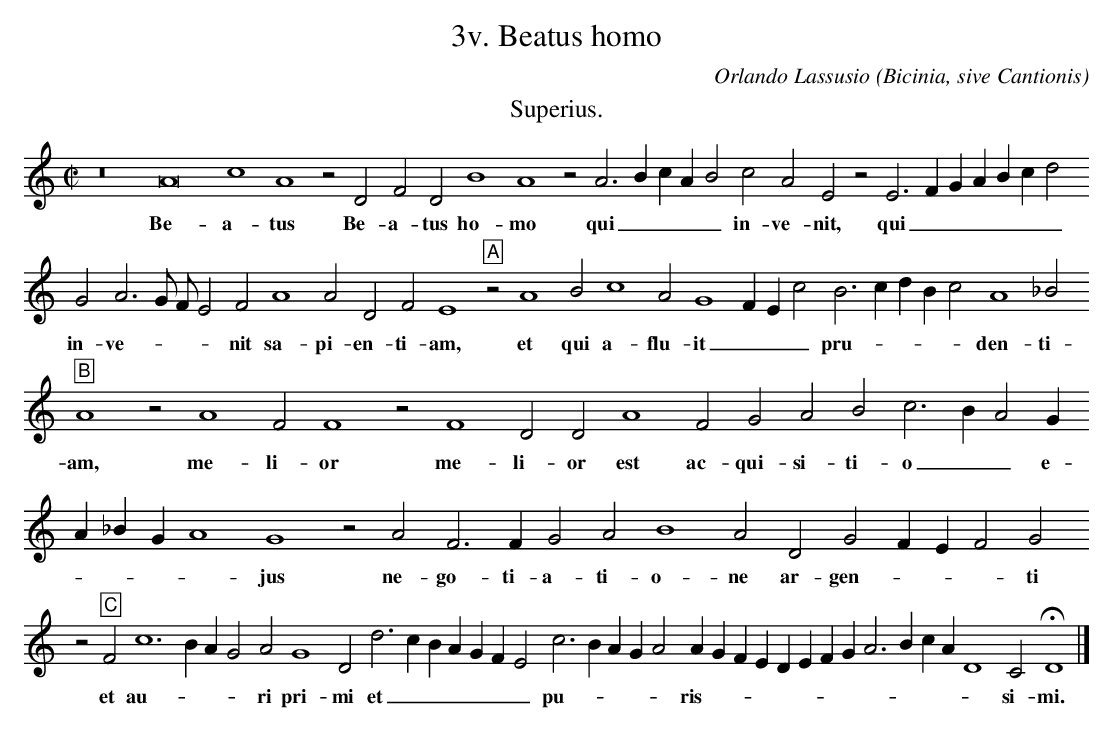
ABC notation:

X:1
T:3v. Beatus homo
O: Bicinia, sive Cantionis
C:Orlando Lassusio
K:D dorian
T: Superius.
M:C|
L:1/4
z8 A8 c4 A4 z2  D2       F2 D2 B4 A4 z2 A3 B c A B2 c2 A2 E2 z2 E3 F G A B c d2
w:Be-  a- tus Be- a- tus ho- mo qui _ _ _ _ in- ve- nit, qui _ _ _ _ _ _
G2 A3 G/ F/ E2 F2 A4 A2 D2 F2 E4 "A" z2 A4 B2 c4 A2 G4 F E c2 B3 c d B c2 A4 _B2
w:in- ve- - - - nit sa- pi- en- ti- am, et qui a- flu- it _ _ _ pru- - - - - den- ti-
"B"A4 z2 A4 F2 F4 z2 F4 D2 D2 A4 F2 G2 A2 B2 c3 B A2 G A _B G A4 G4 z2 A2 F3 F G2 A2 B4 A2 D2 G2 F E F2 G2
w:am, me- li- or me- li- or est ac- qui- si- ti- o _ _  e- - - - - jus ne- go- ti- a- ti- o- ne ar- gen- - - - ti
z2 "C"F2 c6 B A G2 A2 G4 D2 d3 c B A G F E2 c3  B A G A2 A G F E D E F G A3 B c A D4 C2 HD4 |]
w:et au- - - - ri pri- mi et _ _ _ _ _ _ pu- - - - - ris- - - - - - - - - - - - - si- mi.
